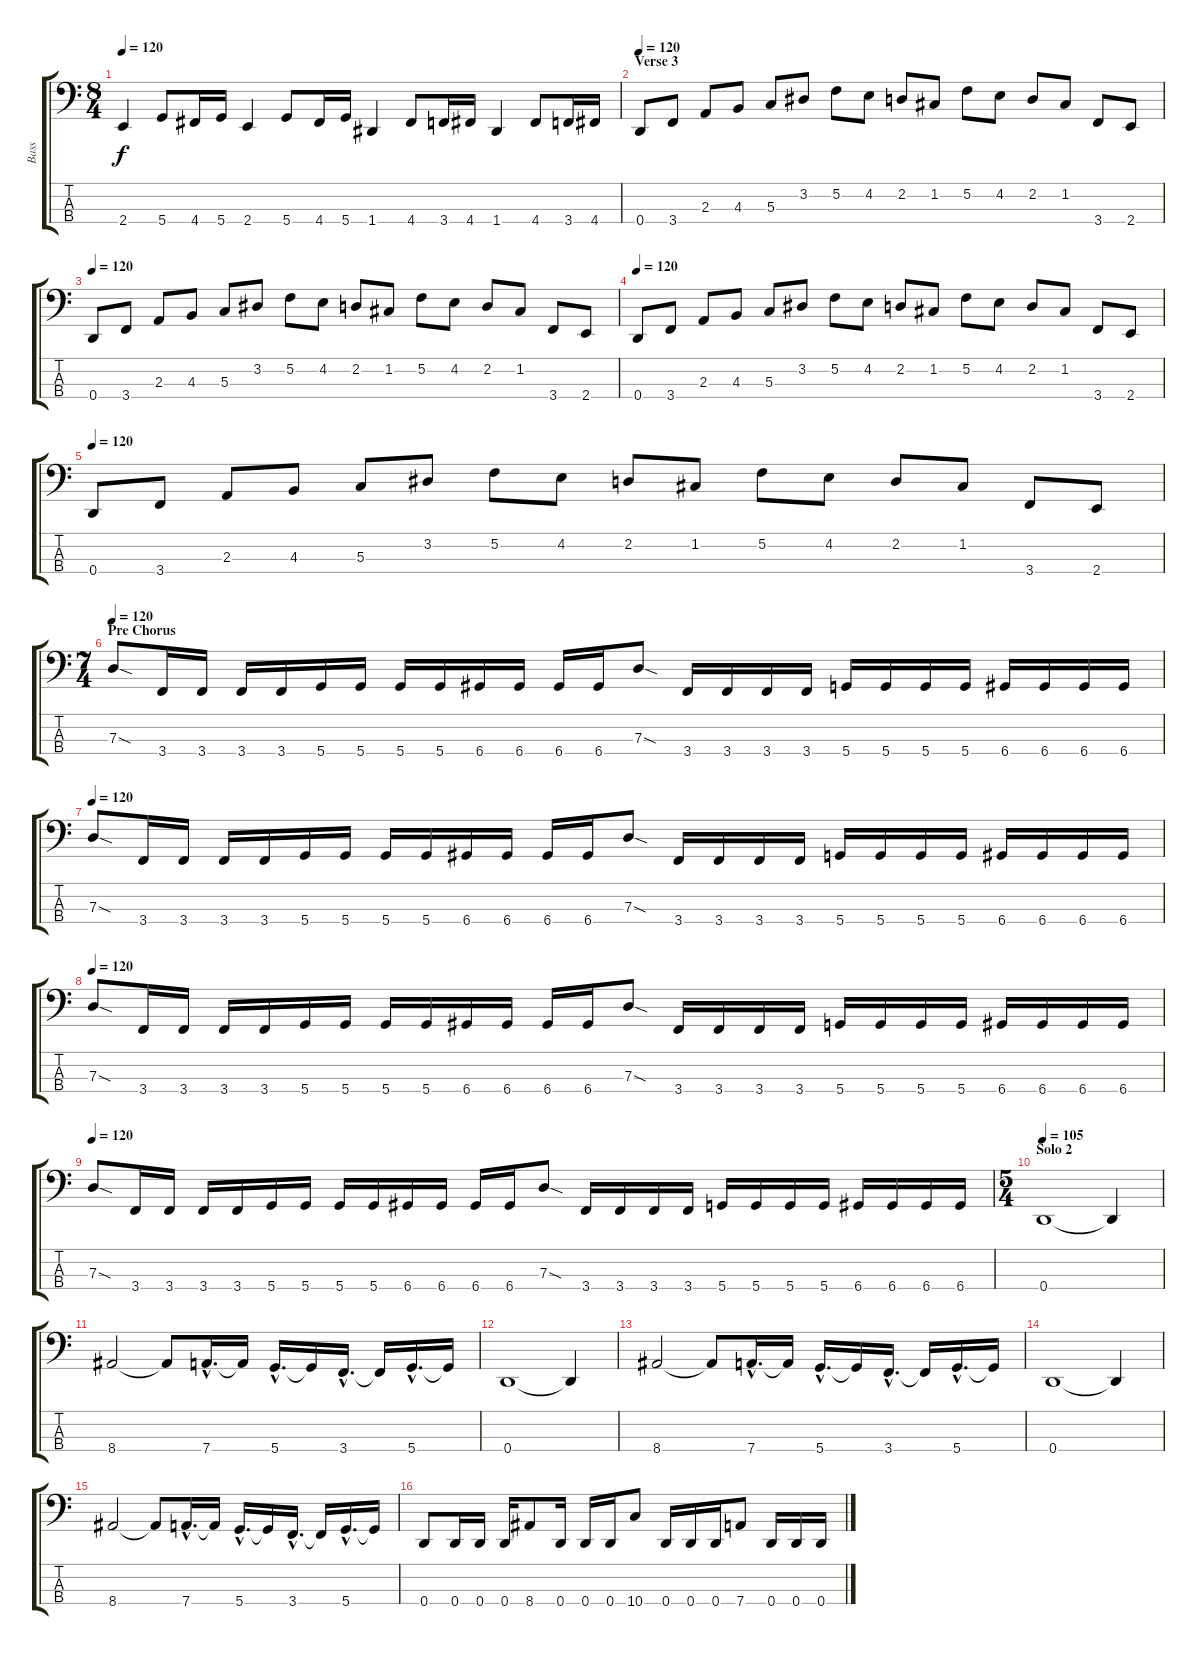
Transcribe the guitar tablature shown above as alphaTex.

\track ("Bass" "Bass") {instrument electricbassfinger}
\staff {score tabs}
\tuning (F2 C2 G1 D1) {hide}
\ts (8 4)
\tempo 120
\clef f4
\ks c
2.4.4{dy f} 5.4.8 4.4.16 5.4.16 2.4.4 5.4.8 4.4.16 5.4.16 1.4.4 4.4.8 3.4.16 4.4.16 1.4.4 4.4.8 3.4.16 4.4.16 |
\section ("" "Verse 3")
\tempo 120
0.4.8 3.4.8 2.3.8 4.3.8 5.3.8 3.2.8 5.2.8 4.2.8 2.2.8 1.2.8 5.2.8 4.2.8 2.2.8 1.2.8 3.4.8 2.4.8 |
\tempo 120
0.4.8 3.4.8 2.3.8 4.3.8 5.3.8 3.2.8 5.2.8 4.2.8 2.2.8 1.2.8 5.2.8 4.2.8 2.2.8 1.2.8 3.4.8 2.4.8 |
\tempo 120
0.4.8 3.4.8 2.3.8 4.3.8 5.3.8 3.2.8 5.2.8 4.2.8 2.2.8 1.2.8 5.2.8 4.2.8 2.2.8 1.2.8 3.4.8 2.4.8 |
\tempo 120
0.4.8 3.4.8 2.3.8 4.3.8 5.3.8 3.2.8 5.2.8 4.2.8 2.2.8 1.2.8 5.2.8 4.2.8 2.2.8 1.2.8 3.4.8 2.4.8 |
\ts (7 4)
\section ("" "Pre Chorus")
\tempo 120
7.3{sod}.8 3.4.16 3.4.16 3.4.16 3.4.16 5.4.16 5.4.16 5.4.16 5.4.16 6.4.16 6.4.16 6.4.16 6.4.16 7.3{sod}.8 3.4.16 3.4.16 3.4.16 3.4.16 5.4.16 5.4.16 5.4.16 5.4.16 6.4.16 6.4.16 6.4.16 6.4.16 |
\tempo 120
7.3{sod}.8 3.4.16 3.4.16 3.4.16 3.4.16 5.4.16 5.4.16 5.4.16 5.4.16 6.4.16 6.4.16 6.4.16 6.4.16 7.3{sod}.8 3.4.16 3.4.16 3.4.16 3.4.16 5.4.16 5.4.16 5.4.16 5.4.16 6.4.16 6.4.16 6.4.16 6.4.16 |
\tempo 120
7.3{sod}.8 3.4.16 3.4.16 3.4.16 3.4.16 5.4.16 5.4.16 5.4.16 5.4.16 6.4.16 6.4.16 6.4.16 6.4.16 7.3{sod}.8 3.4.16 3.4.16 3.4.16 3.4.16 5.4.16 5.4.16 5.4.16 5.4.16 6.4.16 6.4.16 6.4.16 6.4.16 |
\tempo 120
7.3{sod}.8 3.4.16 3.4.16 3.4.16 3.4.16 5.4.16 5.4.16 5.4.16 5.4.16 6.4.16 6.4.16 6.4.16 6.4.16 7.3{sod}.8 3.4.16 3.4.16 3.4.16 3.4.16 5.4.16 5.4.16 5.4.16 5.4.16 6.4.16 6.4.16 6.4.16 6.4.16 |
\ts (5 4)
\section ("" "Solo 2")
\tempo 105
0.4.1{volume 16} 0.4{t}.4 |
8.4.2 8.4{t}.8 7.4{hac}.16{d} 7.4{t}.16 5.4{hac}.16{d} 5.4{t}.16 3.4{hac}.16{d} 3.4{t}.16 5.4{hac}.16{d} 5.4{t}.16 |
0.4.1{volume 16} 0.4{t}.4 |
8.4.2 8.4{t}.8 7.4{hac}.16{d} 7.4{t}.16 5.4{hac}.16{d} 5.4{t}.16 3.4{hac}.16{d} 3.4{t}.16 5.4{hac}.16{d} 5.4{t}.16 |
0.4.1{volume 16} 0.4{t}.4 |
8.4.2 8.4{t}.8 7.4{hac}.16{d} 7.4{t}.16 5.4{hac}.16{d} 5.4{t}.16 3.4{hac}.16{d} 3.4{t}.16 5.4{hac}.16{d} 5.4{t}.16 |
0.4.8{volume 16} 0.4.16 0.4.16 0.4.16 8.4.8 0.4.16 0.4.16 0.4.16 10.4.8 0.4.16 0.4.16 0.4.16 7.4.8 0.4.16 0.4.16 0.4.16
